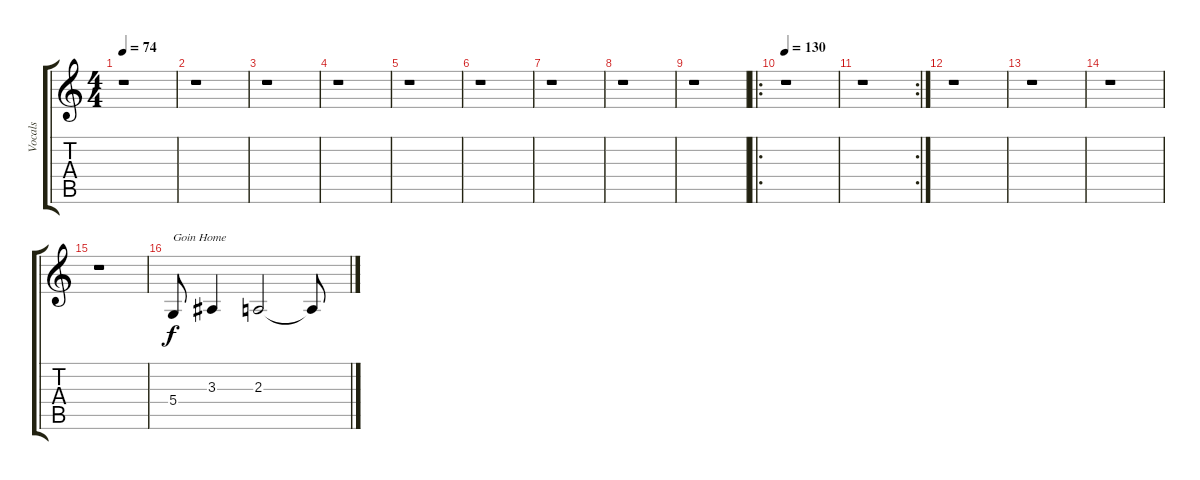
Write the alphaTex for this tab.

\track ("Vocals" "Vocals") {instrument tenorsax}
\staff {score tabs}
\tuning (E4 B3 G3 D3 A2 E2) {hide}
\ts (4 4)
\tempo 74
\clef g2
\ks c
r.1{dy f} |
r.1 |
r.1 |
r.1 |
r.1 |
r.1 |
r.1 |
r.1 |
r.1 |
\ro
\tempo 130
r.1 |
\rc 2
r.1 |
r.1 |
r.1 |
r.1 |
r.1 |
5.4.8{txt "Goin Home "} 3.3.4 2.3.2 2.3{t}.8
